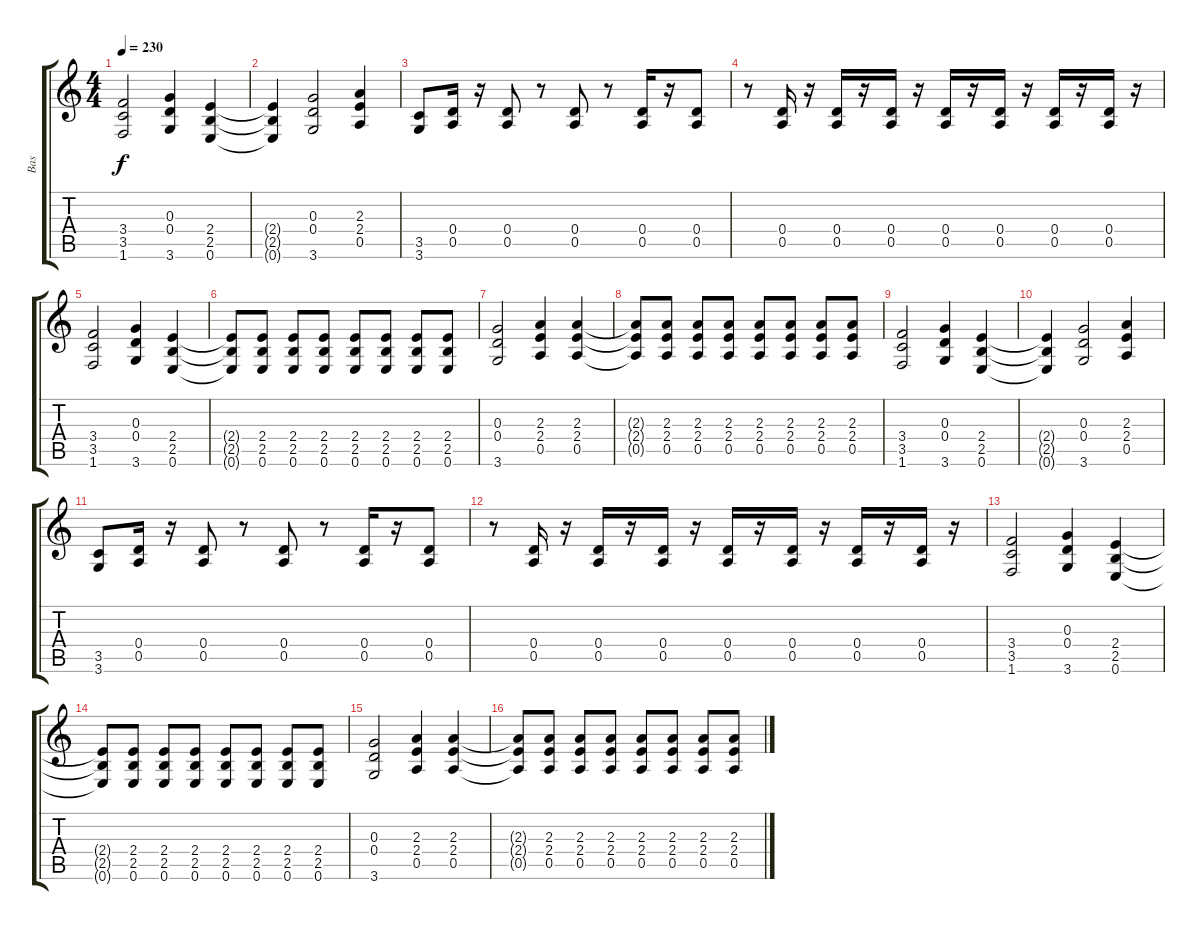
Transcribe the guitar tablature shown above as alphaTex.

\track ("Bas" "Bas") {instrument electricbasspick}
\staff {score tabs}
\tuning (E4 B3 G3 D3 A2 E2) {hide}
\ts (4 4)
\tempo 230
\clef g2
\ks c
(3.4 3.5 1.6).2{dy f} (0.3 0.4 3.6).4 (2.4 2.5 0.6).4 |
(2.4{t} 2.5{t} 0.6{t}).4 (0.3 0.4 3.6).2 (2.3 2.4 0.5).4 |
(3.5 3.6).8 (0.4 0.5).16 r.16 (0.4 0.5).8 r.8 (0.4 0.5).8 r.8 (0.4 0.5).16 r.16 (0.4 0.5).8 |
r.8 (0.4 0.5).16 r.16 (0.4 0.5).16 r.16 (0.4 0.5).16 r.16 (0.4 0.5).16 r.16 (0.4 0.5).16 r.16 (0.4 0.5).16 r.16 (0.4 0.5).16 r.16 |
(3.4 3.5 1.6).2 (0.3 0.4 3.6).4 (2.4 2.5 0.6).4 |
(2.4{t} 2.5{t} 0.6{t}).8 (2.4 2.5 0.6).8 (2.4 2.5 0.6).8 (2.4 2.5 0.6).8 (2.4 2.5 0.6).8 (2.4 2.5 0.6).8 (2.4 2.5 0.6).8 (2.4 2.5 0.6).8 |
(0.3 0.4 3.6).2 (2.3 2.4 0.5).4 (2.3 2.4 0.5).4 |
(2.3{t} 2.4{t} 0.5{t}).8 (2.3 2.4 0.5).8 (2.3 2.4 0.5).8 (2.3 2.4 0.5).8 (2.3 2.4 0.5).8 (2.3 2.4 0.5).8 (2.3 2.4 0.5).8 (2.3 2.4 0.5).8 |
(3.4 3.5 1.6).2 (0.3 0.4 3.6).4 (2.4 2.5 0.6).4 |
(2.4{t} 2.5{t} 0.6{t}).4 (0.3 0.4 3.6).2 (2.3 2.4 0.5).4 |
(3.5 3.6).8 (0.4 0.5).16 r.16 (0.4 0.5).8 r.8 (0.4 0.5).8 r.8 (0.4 0.5).16 r.16 (0.4 0.5).8 |
r.8 (0.4 0.5).16 r.16 (0.4 0.5).16 r.16 (0.4 0.5).16 r.16 (0.4 0.5).16 r.16 (0.4 0.5).16 r.16 (0.4 0.5).16 r.16 (0.4 0.5).16 r.16 |
(3.4 3.5 1.6).2 (0.3 0.4 3.6).4 (2.4 2.5 0.6).4 |
(2.4{t} 2.5{t} 0.6{t}).8 (2.4 2.5 0.6).8 (2.4 2.5 0.6).8 (2.4 2.5 0.6).8 (2.4 2.5 0.6).8 (2.4 2.5 0.6).8 (2.4 2.5 0.6).8 (2.4 2.5 0.6).8 |
(0.3 0.4 3.6).2 (2.3 2.4 0.5).4 (2.3 2.4 0.5).4 |
(2.3{t} 2.4{t} 0.5{t}).8 (2.3 2.4 0.5).8 (2.3 2.4 0.5).8 (2.3 2.4 0.5).8 (2.3 2.4 0.5).8 (2.3 2.4 0.5).8 (2.3 2.4 0.5).8 (2.3 2.4 0.5).8
